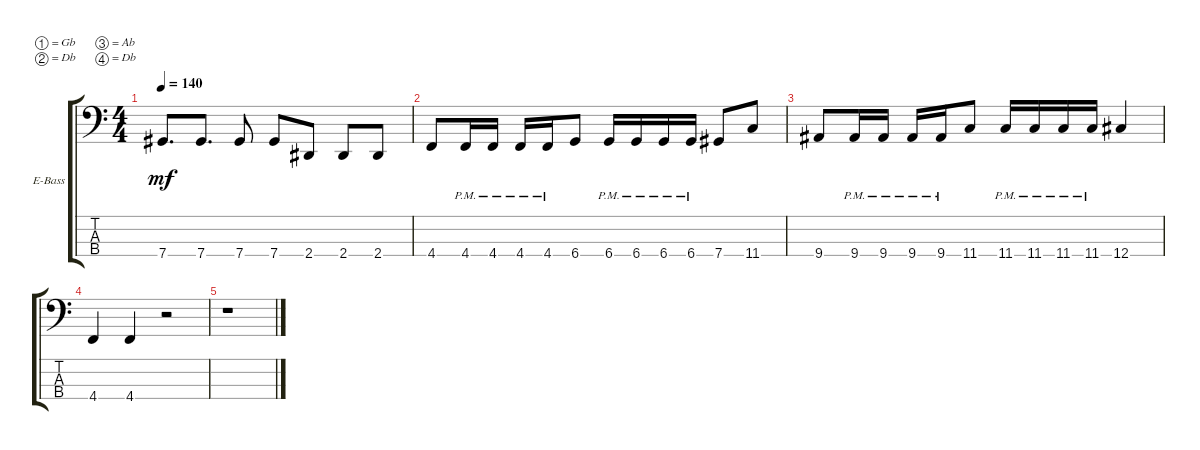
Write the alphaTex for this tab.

\defaultSystemsLayout 4
\bracketExtendMode groupsimilarinstruments
\firstSystemTrackNameOrientation horizontal
\otherSystemsTrackNameOrientation horizontal
\track ("Bass - Billy" "E-Bass") {instrument electricbassfinger}
\staff {score tabs}
\tuning (Gb2 Db2 Ab1 Db1)
\ts (4 4)
\tempo 140
\clef f4
\ks c
7.4.8{d dy mf} 7.4.8{d} 7.4.8 7.4.8 2.4.8 2.4.8 2.4.8 |
4.4.8 4.4{pm}.16 4.4{pm}.16 4.4{pm}.16 4.4{pm}.16 6.4.8 6.4{pm}.16 6.4{pm}.16 6.4{pm}.16 6.4{pm}.16 7.4.8 11.4.8 |
9.4.8 9.4{pm}.16 9.4{pm}.16 9.4{pm}.16 9.4{pm}.16 11.4.8 11.4{pm}.16 11.4{pm}.16 11.4{pm}.16 11.4{pm}.16 12.4.4 |
4.4.4 4.4.4 r.2 |
r.1
